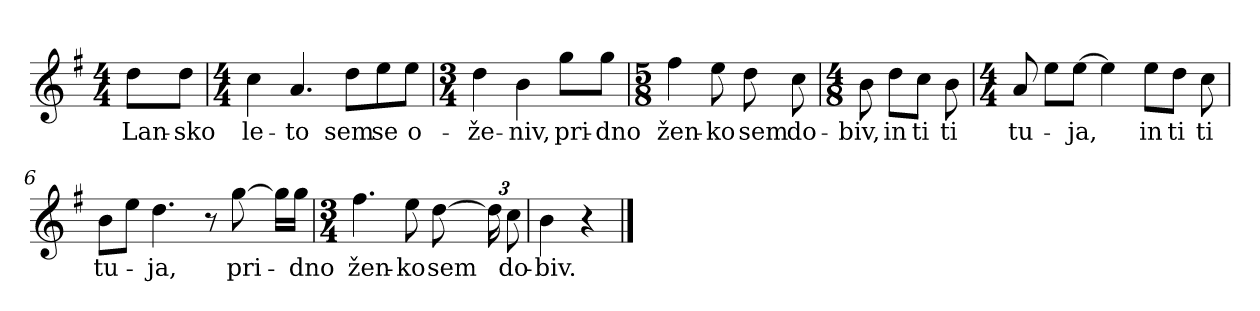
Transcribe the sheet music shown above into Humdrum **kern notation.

**kern	**text
*part1	*part1
*staff1	*staff1
*clefG2	*
*k[f#]	*
*G:	*
*M4/4	*
=	=
8dd\L	Lan-
8dd\J	-sko
=1	=1
*M4/4	*
4cc\	le-
4.a/	-to
8dd\L	sem
8ee\	se
8ee\J	o-
=2	=2
*M3/4	*
4dd\	-že-
4b\	-niv,
8gg\L	pri-
8gg\J	-dno
=3	=3
*M5/8	*
4ff#\	žen-
8ee\	-ko
8dd\	sem
8cc\	do-
=4	=4
*M4/8	*
8b\	-biv,
8dd\L	in
8cc\J	ti
8b\	ti
!!LO:LB:g=z
=5	=5
*M4/4	*
8a/	tu-
8ee\L	.
[8ee\J	-ja,
4ee\]	.
8ee\L	in
8dd\J	ti
8cc\	ti
=6	=6
8b\L	tu-
8ee\J	.
4.dd\	-ja,
8r	.
[8gg\	pri-
16gg\LL]	.
16gg\JJ	-dno
=7	=7
*M3/4	*
4.ff#\	žen-
8ee\L	-ko
[8dd\	sem
24dd\KL]	.
12cc\J	do-
=8	=8
4b\	-biv.
4r	.
==	==
*-	*-
